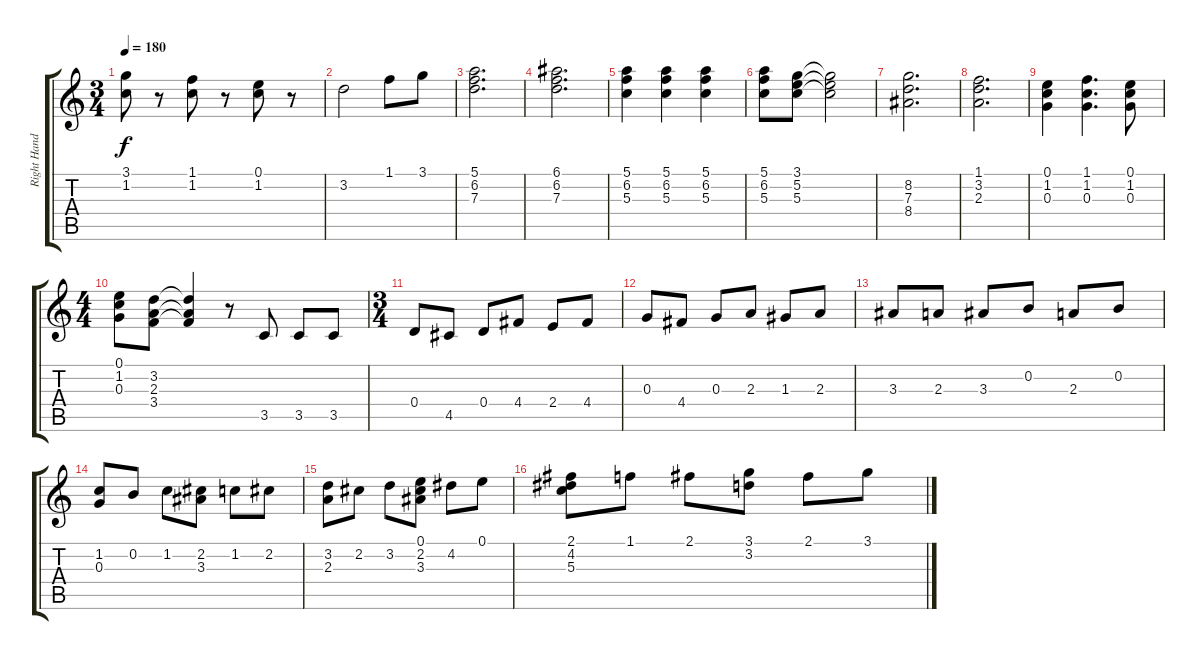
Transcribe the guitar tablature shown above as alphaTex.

\track ("Right Hand" "Right Hand") {instrument acousticguitarsteel}
\staff {score tabs}
\tuning (E4 B3 G3 D3 A2 E2) {hide}
\ts (3 4)
\tempo 180
\clef g2
\ks c
(3.1 1.2).8{dy f} r.8 (1.1 1.2).8 r.8 (0.1 1.2).8 r.8 |
3.2.2 1.1.8 3.1.8 |
(5.1 6.2 7.3).2{d} |
(6.1 6.2 7.3).2{d} |
(5.1 6.2 5.3).4 (5.1 6.2 5.3).4 (5.1 6.2 5.3).4 |
(5.1 6.2 5.3).8 (3.1 5.2 5.3).8 (3.1{t} 5.2{t} 5.3{t}).2 |
(8.2 7.3 8.4).2{d} |
(1.1 3.2 2.3).2{d} |
(0.1 1.2 0.3).4 (1.1 1.2 0.3).4{d} (0.1 1.2 0.3).8 |
\ts (4 4)
(0.1 1.2 0.3).8 (3.2 2.3 3.4).8 (3.2{t} 2.3{t} 3.4{t}).4 r.8 3.5.8 3.5.8 3.5.8 |
\ts (3 4)
0.4.8 4.5.8 0.4.8 4.4.8 2.4.8 4.4.8 |
0.3.8 4.4.8 0.3.8 2.3.8 1.3.8 2.3.8 |
3.3.8 2.3.8 3.3.8 0.2.8 2.3.8 0.2.8 |
(1.2 0.3).8 0.2.8 1.2.8 (2.2 3.3).8 1.2.8 2.2.8 |
(3.2 2.3).8 2.2.8 3.2.8 (0.1 2.2 3.3).8 4.2.8 0.1.8 |
(2.1 4.2 5.3).8 1.1.8 2.1.8 (3.1 3.2).8 2.1.8 3.1.8
